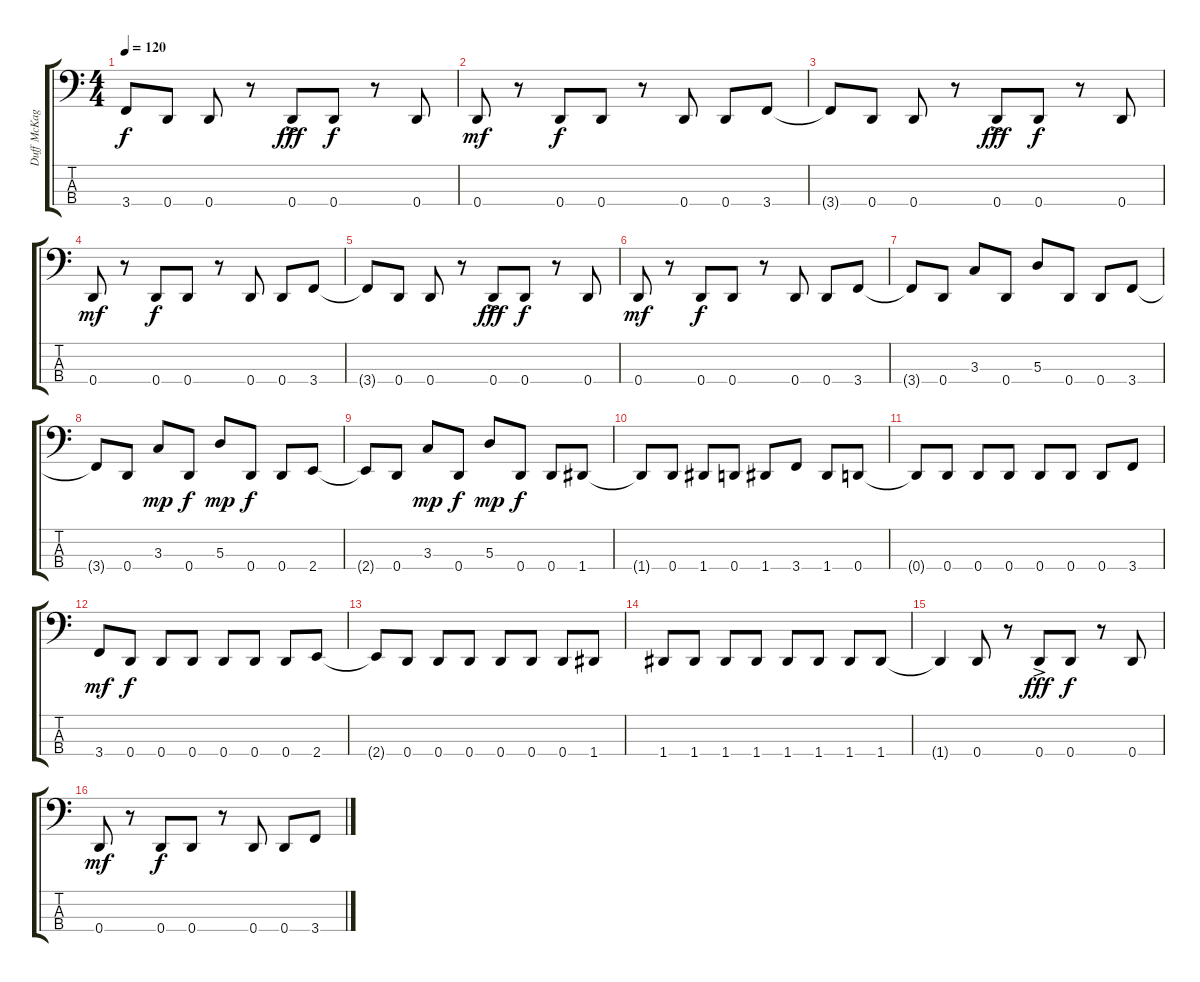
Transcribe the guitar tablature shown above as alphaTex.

\track ("Duff McKagan" "Duff McKag") {instrument electricbassfinger}
\staff {score tabs}
\tuning (G2 D2 A1 D1) {hide}
\ts (4 4)
\tempo 120
\clef f4
\ks c
3.4{t}.8{dy f} 0.4.8 0.4.8 r.8 0.4{ac}.8{dy fff} 0.4.8{dy f} r.8 0.4.8 |
0.4.8{dy mf} r.8 0.4.8{dy f} 0.4.8 r.8 0.4.8 0.4.8 3.4.8 |
3.4{t}.8 0.4.8 0.4.8 r.8 0.4{ac}.8{dy fff} 0.4.8{dy f} r.8 0.4.8 |
0.4.8{dy mf} r.8 0.4.8{dy f} 0.4.8 r.8 0.4.8 0.4.8 3.4.8 |
3.4{t}.8 0.4.8 0.4.8 r.8 0.4{ac}.8{dy fff} 0.4.8{dy f} r.8 0.4.8 |
0.4.8{dy mf} r.8 0.4.8{dy f} 0.4.8 r.8 0.4.8 0.4.8 3.4.8 |
3.4{t}.8 0.4.8 3.3.8 0.4.8 5.3.8 0.4.8 0.4.8 3.4.8 |
3.4{t}.8 0.4.8 3.3.8{dy mp} 0.4.8{dy f} 5.3.8{dy mp} 0.4.8{dy f} 0.4.8 2.4.8 |
2.4{t}.8 0.4.8 3.3.8{dy mp} 0.4.8{dy f} 5.3.8{dy mp} 0.4.8{dy f} 0.4.8 1.4.8 |
1.4{t}.8 0.4.8 1.4.8 0.4.8 1.4.8 3.4.8 1.4.8 0.4.8 |
0.4{t}.8 0.4.8 0.4.8 0.4.8 0.4.8 0.4.8 0.4.8 3.4.8 |
3.4.8{dy mf} 0.4.8{dy f} 0.4.8 0.4.8 0.4.8 0.4.8 0.4.8 2.4.8 |
2.4{t}.8 0.4.8 0.4.8 0.4.8 0.4.8 0.4.8 0.4.8 1.4.8 |
1.4.8 1.4.8 1.4.8 1.4.8 1.4.8 1.4.8 1.4.8 1.4.8 |
1.4{t}.4 0.4.8 r.8 0.4{ac}.8{dy fff} 0.4.8{dy f} r.8 0.4.8 |
0.4.8{dy mf} r.8 0.4.8{dy f} 0.4.8 r.8 0.4.8 0.4.8 3.4.8
